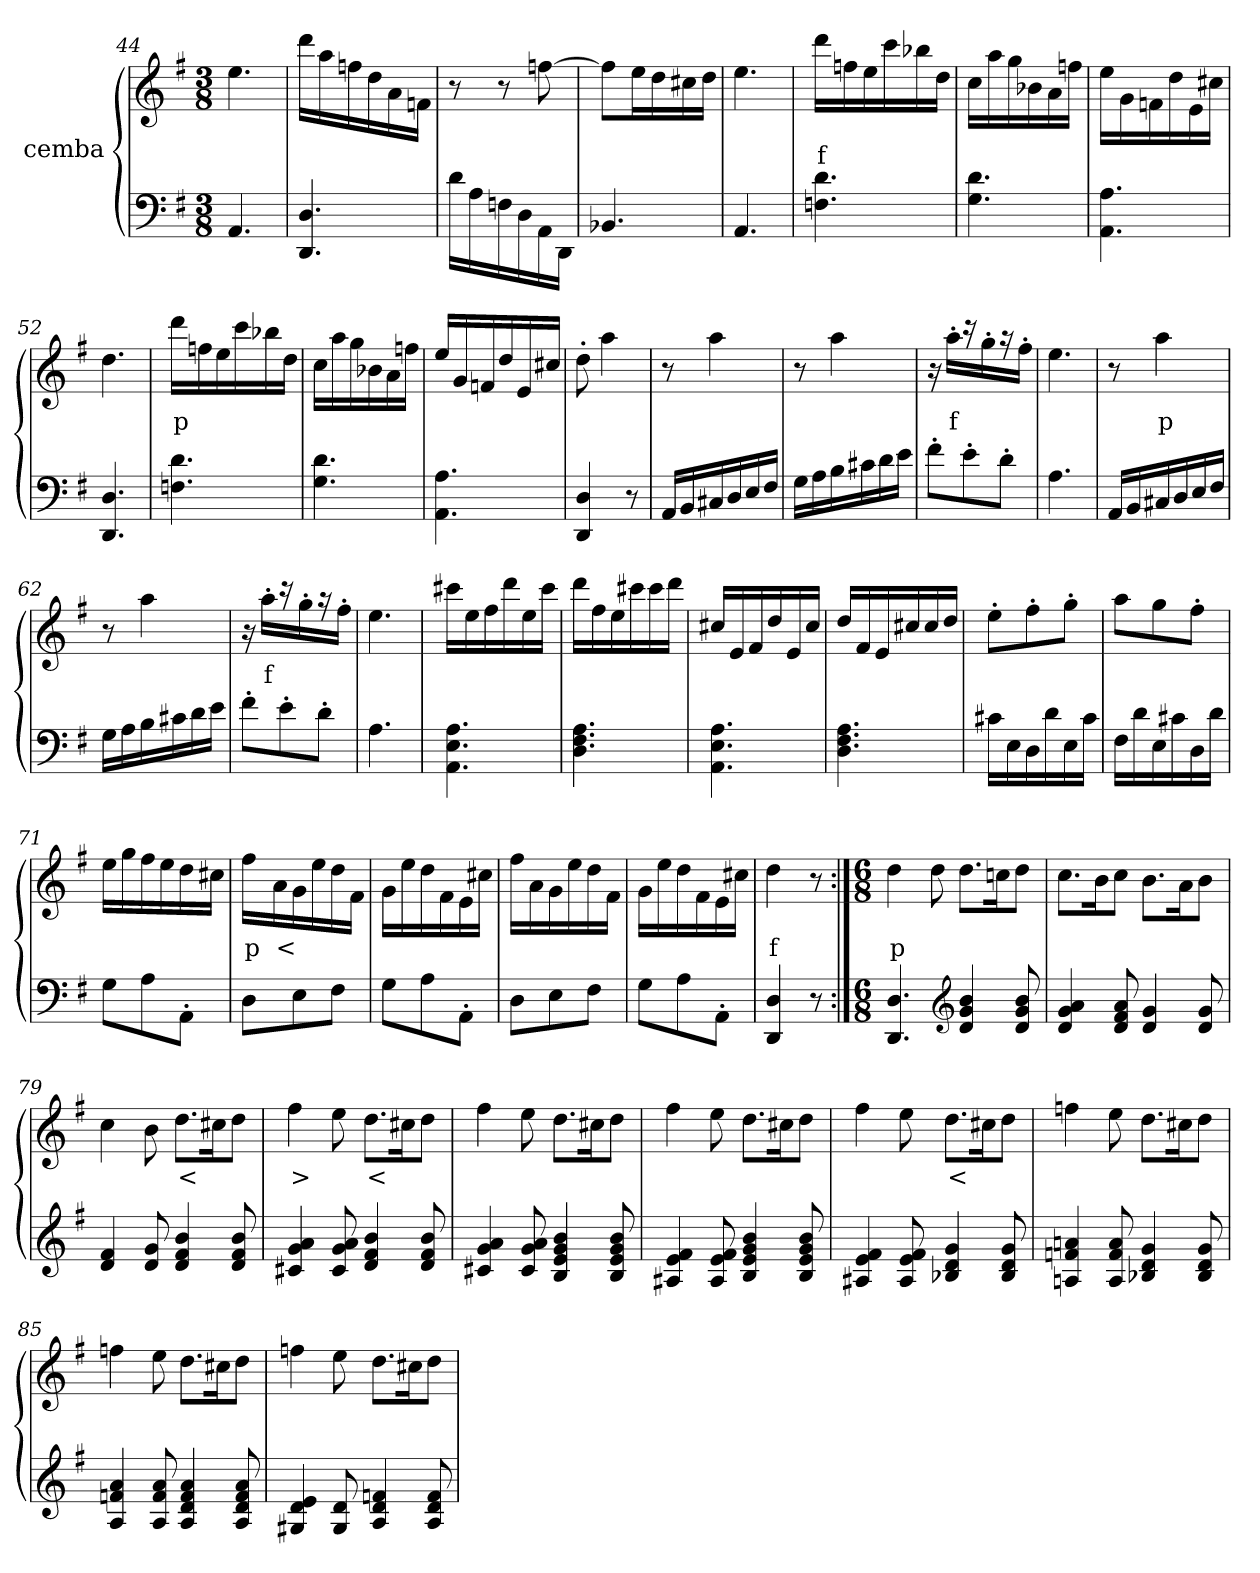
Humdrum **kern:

**kern	**kern	**text
*part2	*part1	*part1
*staff2	*staff1	*staff1
*I"cemba	*I"cemba	*
*clefF4	*clefG2	*
*k[f#]	*k[f#]	*
*G:	*G:	*
*M3/8	*M3/8	*
=44	=44	=44
4.AA/	4.ee\	.
=45	=45	=45
4.DD/ 4.D/	16ddd\LL	.
.	16aa\	.
.	16ffn\	.
.	16dd\	.
.	16a\	.
.	16fn\JJ	.
=46	=46	=46
16d\LL	8r	.
16A\	.	.
16Fn\	8r	.
16D\	.	.
16AA\	[8ffn\	.
16DD\JJ	.	.
=47	=47	=47
4.BB-X/	8ffn\L]	.
.	16ee\L	.
.	16dd\	.
.	16cc#X\	.
.	16dd\JJ	.
=48	=48	=48
4.AA/	4.ee\	.
=49	=49	=49
4.Fn\ 4.d\	16ddd\LL	f
.	16ffn\	.
.	16ee\	.
.	16ccc\	.
.	16bb-X\	.
.	16dd\JJ	.
=50	=50	=50
4.G\ 4.d\	16cc\LL	.
.	16aa\	.
.	16gg\	.
.	16b-X\	.
.	16a\	.
.	16ffn\JJ	.
=51	=51	=51
4.AA\ 4.A\	16ee\LL	.
.	16g\	.
.	16fn\	.
.	16dd\	.
.	16e\	.
.	16cc#X\JJ	.
=52	=52	=52
4.DD/ 4.D/	4.dd\	.
=53	=53	=53
4.Fn\ 4.d\	16ddd\LL	p
.	16ffn\	.
.	16ee\	.
.	16ccc\	.
.	16bb-X\	.
.	16dd\JJ	.
=54	=54	=54
4.G\ 4.d\	16cc\LL	.
.	16aa\	.
.	16gg\	.
.	16b-X\	.
.	16a\	.
.	16ffn\JJ	.
=55	=55	=55
4.AA\ 4.A\	16ee/LL	.
.	16g/	.
.	16fn/	.
.	16dd/	.
.	16e/	.
.	16cc#X/JJ	.
=56	=56	=56
4DD/ 4D/	8dd'>\	.
.	4aa\	.
8r	.	.
=57	=57	=57
16AA/LL	8r	.
16BB/	.	.
16C#X/	4aa\	.
16D/	.	.
16E/	.	.
16F#/JJ	.	.
=58	=58	=58
16G\LL	8r	.
16A\	.	.
16B\	4aa\	.
16c#X\	.	.
16d\	.	.
16e\JJ	.	.
=59	=59	=59
8f#'>\L	16r	.
.	16aa'>\LL	f
8e'>\	16r	.
.	16gg'>\	.
8d'>\J	16r	.
.	16ff#'>\JJ	.
=60	=60	=60
4.A\	4.ee\	.
=61	=61	=61
16AA/LL	8r	.
16BB/	.	.
16C#X/	4aa\	p
16D/	.	.
16E/	.	.
16F#/JJ	.	.
=62	=62	=62
16G\LL	8r	.
16A\	.	.
16B\	4aa\	.
16c#X\	.	.
16d\	.	.
16e\JJ	.	.
=63	=63	=63
8f#'>\L	16r	.
.	16aa'>\LL	f
8e'>\	16r	.
.	16gg'>\	.
8d'>\J	16r	.
.	16ff#'>\JJ	.
=64	=64	=64
4.A\	4.ee\	.
=65	=65	=65
4.AA\ 4.E\ 4.A\	16ccc#X\LL	.
.	16ee\	.
.	16ff#\	.
.	16ddd\	.
.	16ee\	.
.	16ccc#\JJ	.
=66	=66	=66
4.D\ 4.F#\ 4.A\	16ddd\LL	.
.	16ff#\	.
.	16ee\	.
.	16ccc#X\	.
.	16ccc#\	.
.	16ddd\JJ	.
=67	=67	=67
4.AA\ 4.E\ 4.A\	16cc#X/LL	.
.	16e/	.
.	16f#/	.
.	16dd/	.
.	16e/	.
.	16cc#/JJ	.
=68	=68	=68
4.D\ 4.F#\ 4.A\	16dd/LL	.
.	16f#/	.
.	16e/	.
.	16cc#X/	.
.	16cc#/	.
.	16dd/JJ	.
=69	=69	=69
16c#X\LL	8ee'>\L	.
16E\	.	.
16D\	8ff#'>\	.
16d\	.	.
16E\	8gg'>\J	.
16c#\JJ	.	.
=70	=70	=70
16F#\LL	8aa\L	.
16d\	.	.
16E\	8gg\	.
16c#X\	.	.
16D\	8ff#'>\J	.
16d\JJ	.	.
=71	=71	=71
8G\L	16ee\LL	.
.	16gg\	.
8A\	16ff#\	.
.	16ee\	.
8AA'>\J	16dd\	.
.	16cc#X\JJ	.
=72	=72	=72
8D\L	16ff#\LL	p
.	16a\	<
8E\	16g\	.
.	16ee\	.
8F#\J	16dd\	.
.	16f#\JJ	.
=73	=73	=73
8G\L	16g\LL	.
.	16ee\	.
8A\	16dd\	.
.	16f#\	.
8AA'>\J	16e\	.
.	16cc#X\JJ	.
=74	=74	=74
8D\L	16ff#\LL	.
.	16a\	.
8E\	16g\	.
.	16ee\	.
8F#\J	16dd\	.
.	16f#\JJ	.
=75	=75	=75
8G\L	16g\LL	.
.	16ee\	.
8A\	16dd\	.
.	16f#\	.
8AA'>\J	16e\	.
.	16cc#X\JJ	.
=76	=76	=76
4DD/ 4D/	4dd\	f
8r	8r	.
=77:|!	=77:|!	=77:|!
*M6/8	*M6/8	*
4.DD/ 4.D/	4dd\	p
.	8dd\	.
*clefG2	*	*
4d/ 4g/ 4b/	8.dd\L	.
.	16ccn\	.
8d/ 8g/ 8b/	8dd\J	.
=78	=78	=78
4d/ 4g/ 4a/	8.cc\L	.
.	16b\	.
8d/ 8f#/ 8a/	8cc\J	.
4d/ 4g/	8.b\L	.
.	16a\	.
8d/ 8g/	8b\J	.
=79	=79	=79
4d/ 4f#/	4cc\	.
8d/ 8g/	8b\	.
4d/ 4f#/ 4b/	8.dd\L	<
.	16cc#X\	.
8d/ 8f#/ 8b/	8dd\J	.
=80	=80	=80
4c#X/ 4g/ 4a/	4ff#\	>
8c#/ 8g/ 8a/	8ee\	.
4d/ 4f#/ 4b/	8.dd\L	<
.	16cc#X\	.
8d/ 8f#/ 8b/	8dd\J	.
=81	=81	=81
4c#X/ 4g/ 4a/	4ff#\	.
8c#/ 8g/ 8a/	8ee\	.
4B/ 4e/ 4g/ 4b/	8.dd\L	.
.	16cc#X\	.
8B/ 8e/ 8g/ 8b/	8dd\J	.
=82	=82	=82
4A#X/ 4e/ 4f#/	4ff#\	.
8A#/ 8e/ 8f#/	8ee\	.
4B/ 4e/ 4g/ 4b/	8.dd\L	.
.	16cc#X\	.
8B/ 8e/ 8g/ 8b/	8dd\J	.
=83	=83	=83
4A#X/ 4e/ 4f#/	4ff#\	.
8A#/ 8e/ 8f#/	8ee\	.
4B-X/ 4d/ 4g/	8.dd\L	<
.	16cc#X\	.
8B-/ 8d/ 8g/	8dd\J	.
=84	=84	=84
4An/ 4fn/ 4an/	4ffn\	.
8A/ 8f/ 8a/	8ee\	.
4B-X/ 4d/ 4g/	8.dd\L	.
.	16cc#X\	.
8B-/ 8d/ 8g/	8dd\J	.
=85	=85	=85
4A/ 4fn/ 4a/	4ffn\	.
8A/ 8f/ 8a/	8ee\	.
4A/ 4d/ 4f/ 4a/	8.dd\L	.
.	16cc#X\	.
8A/ 8d/ 8f/ 8a/	8dd\J	.
=86	=86	=86
4G#X/ 4d/ 4e/	4ffn\	.
8G#/ 8d/	8ee\	.
4A/ 4d/ 4fn/	8.dd\L	.
.	16cc#X\	.
8A/ 8d/ 8f/	8dd\J	.
=	=	=
*-	*-	*-
